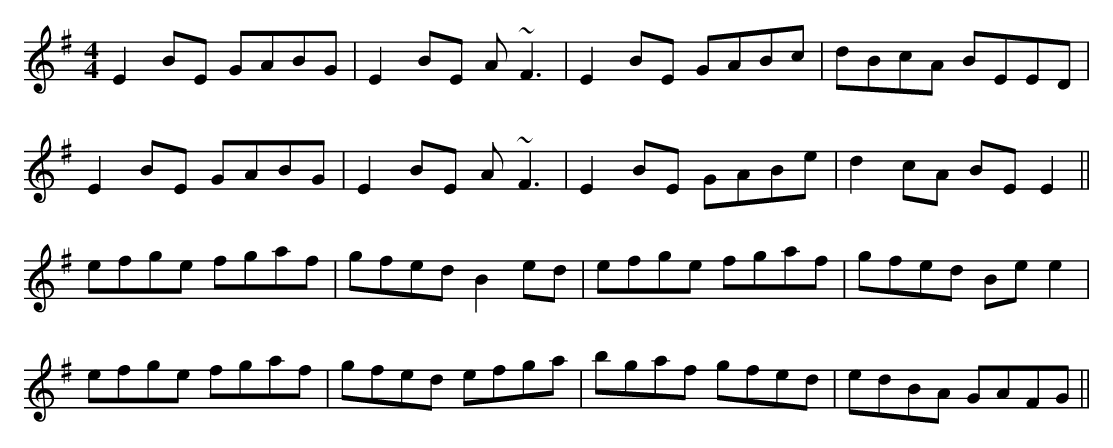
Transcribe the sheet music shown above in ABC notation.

X:1
M:4/4
K:Emin
E2 BE GABG|E2 BE A~F3|E2 BE GABc|dBcA BEED|
E2 BE GABG|E2 BE A~F3|E2 BE GABe|d2cA BE E2||
efge fgaf|gfed B2ed|efge fgaf|gfed Be e2|
efge fgaf|gfed efga|bgaf gfed|edBA GAFG||
